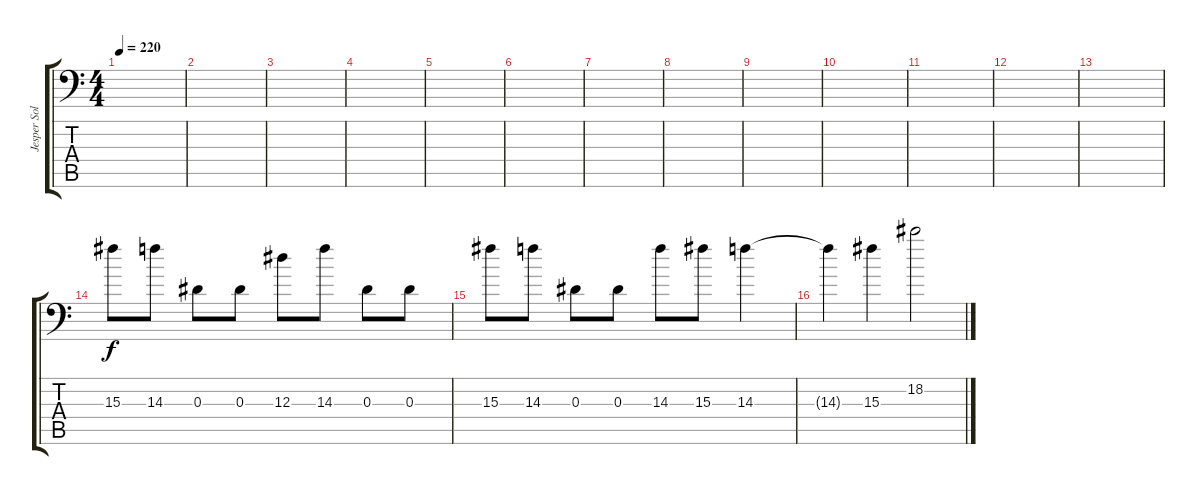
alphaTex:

\track ("Jesper Solo" "Jesper Sol") {instrument distortionguitar}
\staff {score tabs}
\tuning (C4 G3 Eb3 Bb2 F2 Bb1) {hide}
\ts (4 4)
\tempo 220
\clef f4
\ks c
|
|
|
|
|
|
|
|
|
|
|
|
|
15.3.8 14.3.8 0.3.8 0.3.8 12.3.8 14.3.8 0.3.8 0.3.8 |
15.3.8 14.3.8 0.3.8 0.3.8 14.3.8 15.3.8 14.3.4 |
14.3{t}.4 15.3.4 18.2.2
